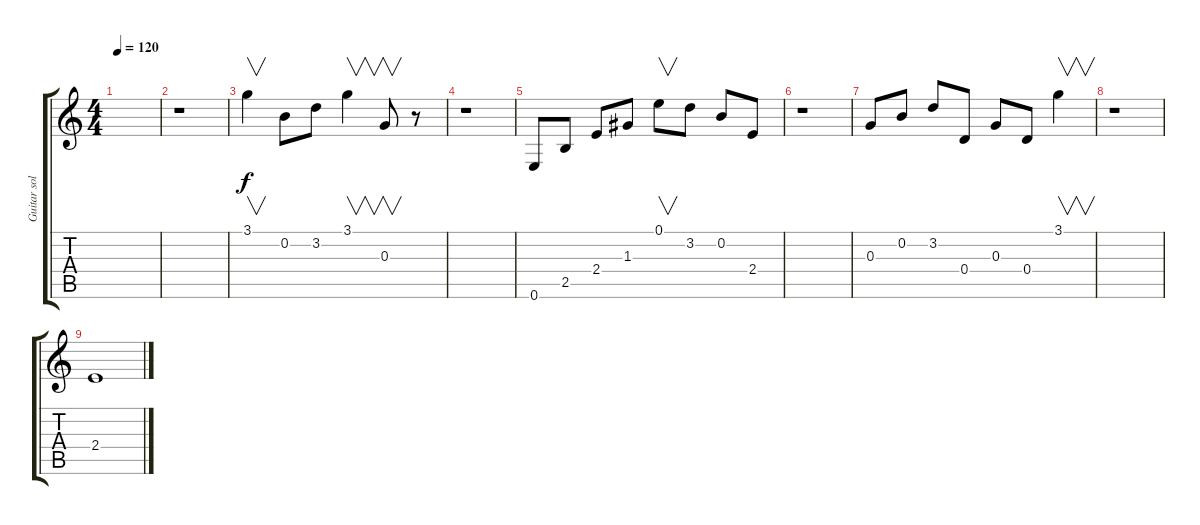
\track ("Guitar solo dual1" "Guitar sol") {instrument overdrivenguitar}
\staff {score tabs}
\tuning (E4 B3 G3 D3 A2 E2) {hide}
\ts (4 4)
\tempo 120
\clef g2
\ks c
|
r.1 |
3.1.4{v} 0.2.8 3.2.8 3.1.4{v} 0.3.8{v} r.8 |
r.1 |
0.6.8 2.5.8 2.4.8 1.3.8 0.1.8{v} 3.2.8 0.2.8 2.4.8 |
r.1 |
0.3.8 0.2.8 3.2.8 0.4.8 0.3.8 0.4.8 3.1.4{v} |
r.1 |
2.4.1
